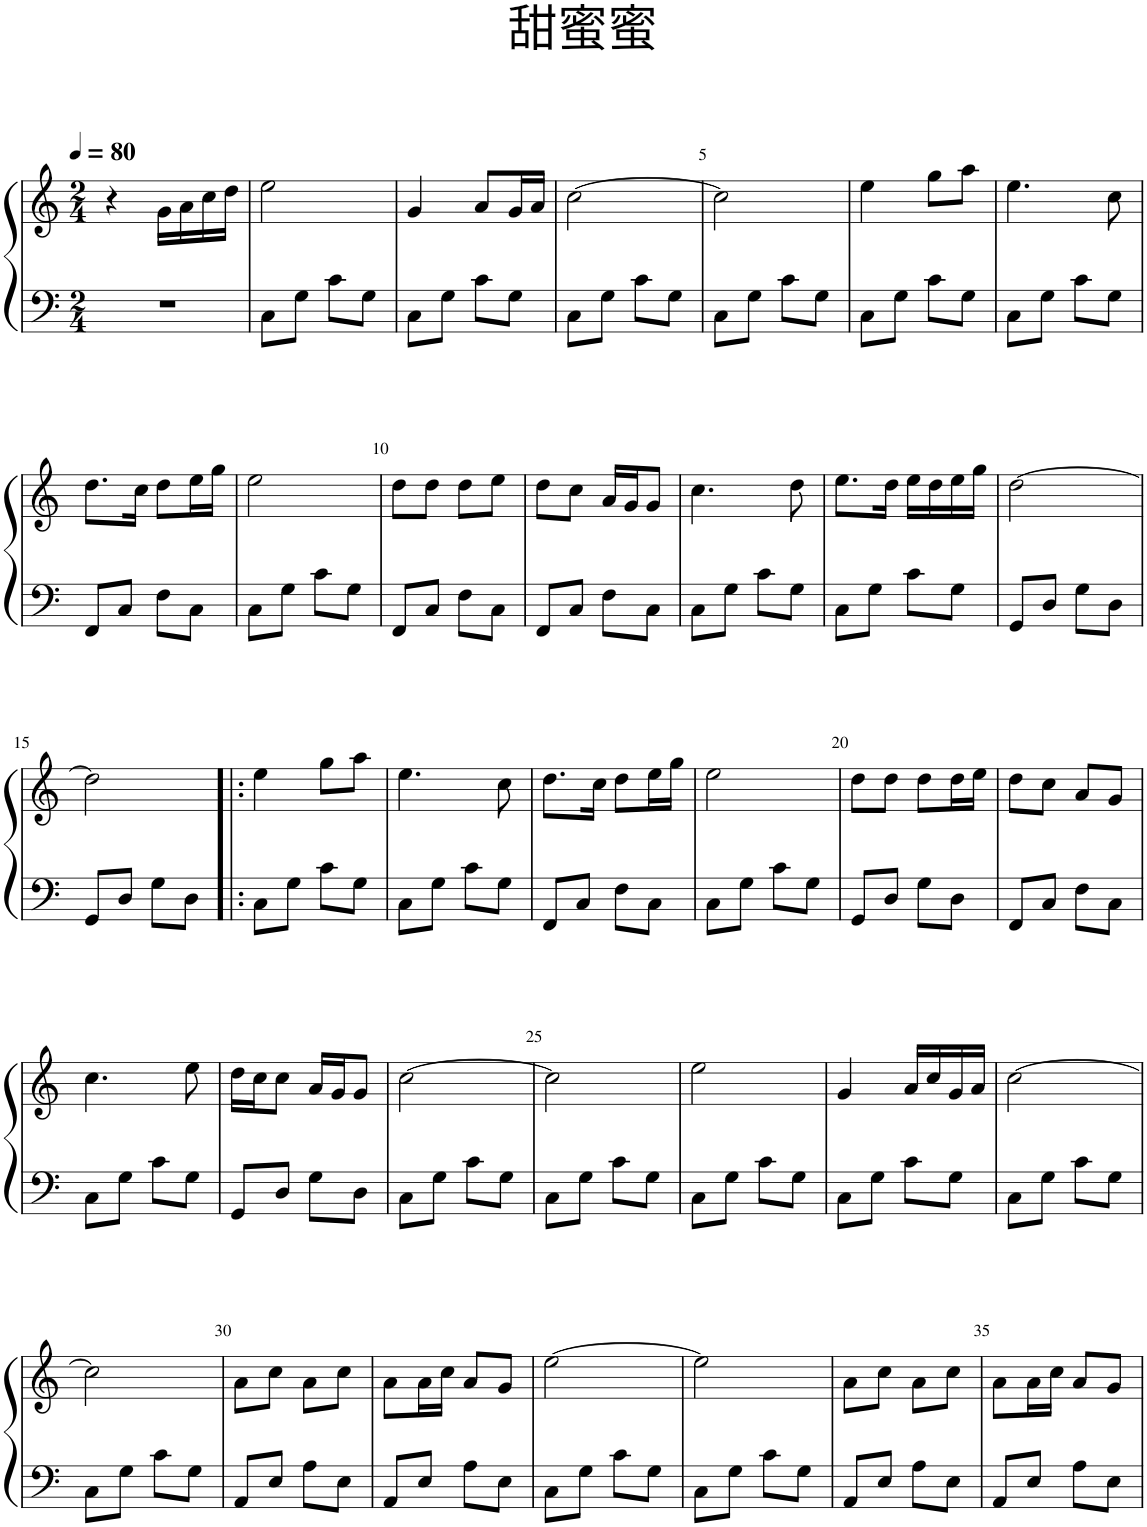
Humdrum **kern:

**kern	**kern
*part1	*part1
*staff2	*staff1
*I"Piano	*
*I'Pno.	*
*clefF4	*clefG2
*k[]	*k[]
*M2/4	*M2/4
*MM80	*MM80
=1	=1
2r	4r
.	16g\LL
.	16a\
.	16cc\
.	16dd\JJ
=2	=2
8C\L	2ee\
8G\J	.
8c\L	.
8G\J	.
=3	=3
8C\L	4g/
8G\J	.
8c\L	8a/L
8G\J	16g/L
.	16a/JJ
=4	=4
8C\L	[2cc\
8G\J	.
8c\L	.
8G\J	.
=5	=5
8C\L	2cc\]
8G\J	.
8c\L	.
8G\J	.
=6	=6
8C\L	4ee\
8G\J	.
8c\L	8gg\L
8G\J	8aa\J
=7	=7
8C\L	4.ee\
8G\J	.
8c\L	.
8G\J	8cc\
!!LO:LB:g=z
=8	=8
8FF/L	8.dd\L
8C/J	.
.	16cc\Jk
8F\L	8dd\L
8C\J	16ee\L
.	16gg\JJ
=9	=9
8C\L	2ee\
8G\J	.
8c\L	.
8G\J	.
=10	=10
8FF/L	8dd\L
8C/J	8dd\J
8F\L	8dd\L
8C\J	8ee\J
=11	=11
8FF/L	8dd\L
8C/J	8cc\J
8F\L	16a/LL
.	16g/J
8C\J	8g/J
=12	=12
8C\L	4.cc\
8G\J	.
8c\L	.
8G\J	8dd\
=13	=13
8C\L	8.ee\L
8G\J	.
.	16dd\Jk
8c\L	16ee\LL
.	16dd\
8G\J	16ee\
.	16gg\JJ
=14	=14
8GG/L	[2dd\
8D/J	.
8G\L	.
8D\J	.
!!LO:LB:g=z
=15	=15
8GG/L	2dd\]
8D/J	.
8G\L	.
8D\J	.
=16!|:	=16!|:
8C\L	4ee\
8G\J	.
8c\L	8gg\L
8G\J	8aa\J
=17	=17
8C\L	4.ee\
8G\J	.
8c\L	.
8G\J	8cc\
=18	=18
8FF/L	8.dd\L
8C/J	.
.	16cc\Jk
8F\L	8dd\L
8C\J	16ee\L
.	16gg\JJ
=19	=19
8C\L	2ee\
8G\J	.
8c\L	.
8G\J	.
=20	=20
8GG/L	8dd\L
8D/J	8dd\J
8G\L	8dd\L
8D\J	16dd\L
.	16ee\JJ
=21	=21
8FF/L	8dd\L
8C/J	8cc\J
8F\L	8a/L
8C\J	8g/J
!!LO:LB:g=z
=22	=22
8C\L	4.cc\
8G\J	.
8c\L	.
8G\J	8ee\
=23	=23
8GG/L	16dd\LL
.	16cc\J
8D/J	8cc\J
8G\L	16a/LL
.	16g/J
8D\J	8g/J
=24	=24
8C\L	[2cc\
8G\J	.
8c\L	.
8G\J	.
=25	=25
8C\L	2cc\]
8G\J	.
8c\L	.
8G\J	.
=26	=26
8C\L	2ee\
8G\J	.
8c\L	.
8G\J	.
=27	=27
8C\L	4g/
8G\J	.
8c\L	16a/LL
.	16cc/
8G\J	16g/
.	16a/JJ
=28	=28
8C\L	[2cc\
8G\J	.
8c\L	.
8G\J	.
!!LO:LB:g=z
=29	=29
8C\L	2cc\]
8G\J	.
8c\L	.
8G\J	.
=30	=30
8AA/L	8a\L
8E/J	8cc\J
8A\L	8a\L
8E\J	8cc\J
=31	=31
8AA/L	8a\L
8E/J	16a\L
.	16cc\JJ
8A\L	8a/L
8E\J	8g/J
=32	=32
8C\L	[2ee\
8G\J	.
8c\L	.
8G\J	.
=33	=33
8C\L	2ee\]
8G\J	.
8c\L	.
8G\J	.
=34	=34
8AA/L	8a\L
8E/J	8cc\J
8A\L	8a\L
8E\J	8cc\J
=35	=35
8AA/L	8a\L
8E/J	16a\L
.	16cc\JJ
8A\L	8a/L
8E\J	8g/J
=	=
*-	*-
